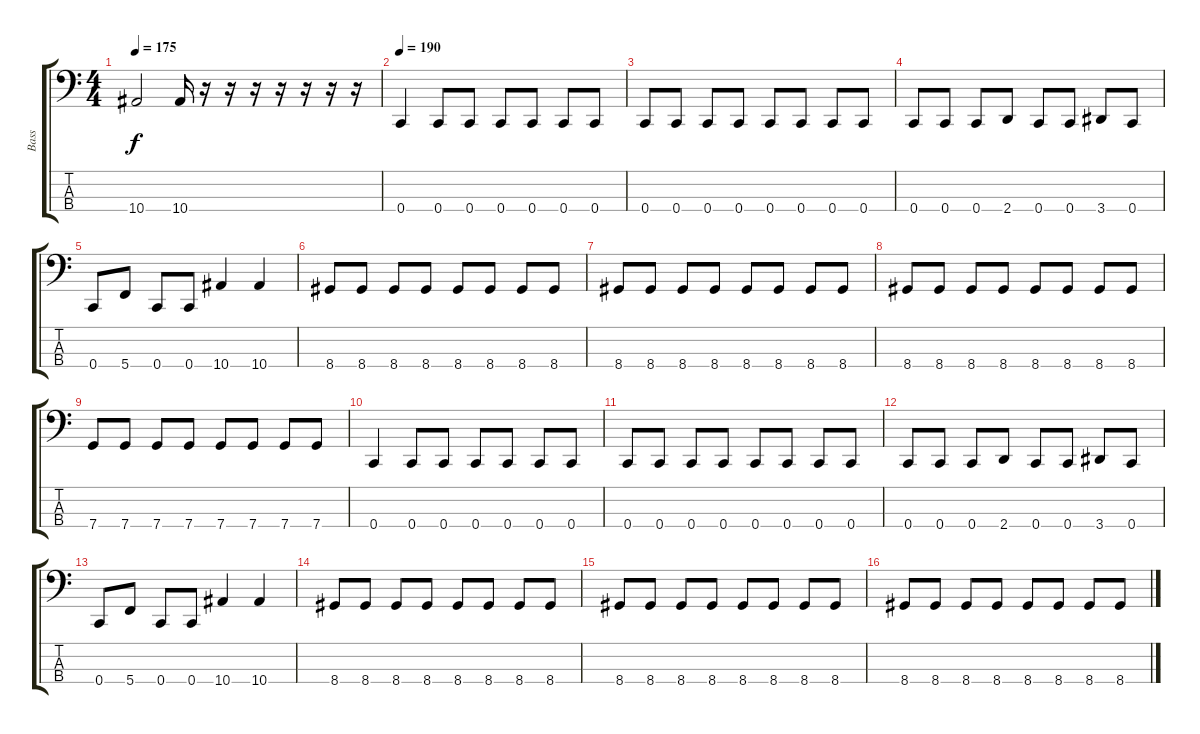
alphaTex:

\track ("Bass" "Bass") {instrument electricbassfinger}
\staff {score tabs}
\tuning (F2 C2 G1 C1) {hide}
\ts (4 4)
\tempo 175
\clef f4
\ks c
10.4.2{dy f} 10.4.16 r.16 r.16 r.16 r.16 r.16 r.16 r.16 |
\tempo 190
0.4.4 0.4.8 0.4.8 0.4.8 0.4.8 0.4.8 0.4.8 |
0.4.8 0.4.8 0.4.8 0.4.8 0.4.8 0.4.8 0.4.8 0.4.8 |
0.4.8 0.4.8 0.4.8 2.4.8 0.4.8 0.4.8 3.4.8 0.4.8 |
0.4.8 5.4.8 0.4.8 0.4.8 10.4.4 10.4.4 |
8.4.8 8.4.8 8.4.8 8.4.8 8.4.8 8.4.8 8.4.8 8.4.8 |
8.4.8 8.4.8 8.4.8 8.4.8 8.4.8 8.4.8 8.4.8 8.4.8 |
8.4.8 8.4.8 8.4.8 8.4.8 8.4.8 8.4.8 8.4.8 8.4.8 |
7.4.8 7.4.8 7.4.8 7.4.8 7.4.8 7.4.8 7.4.8 7.4.8 |
0.4.4 0.4.8 0.4.8 0.4.8 0.4.8 0.4.8 0.4.8 |
0.4.8 0.4.8 0.4.8 0.4.8 0.4.8 0.4.8 0.4.8 0.4.8 |
0.4.8 0.4.8 0.4.8 2.4.8 0.4.8 0.4.8 3.4.8 0.4.8 |
0.4.8 5.4.8 0.4.8 0.4.8 10.4.4 10.4.4 |
8.4.8 8.4.8 8.4.8 8.4.8 8.4.8 8.4.8 8.4.8 8.4.8 |
8.4.8 8.4.8 8.4.8 8.4.8 8.4.8 8.4.8 8.4.8 8.4.8 |
8.4.8 8.4.8 8.4.8 8.4.8 8.4.8 8.4.8 8.4.8 8.4.8
